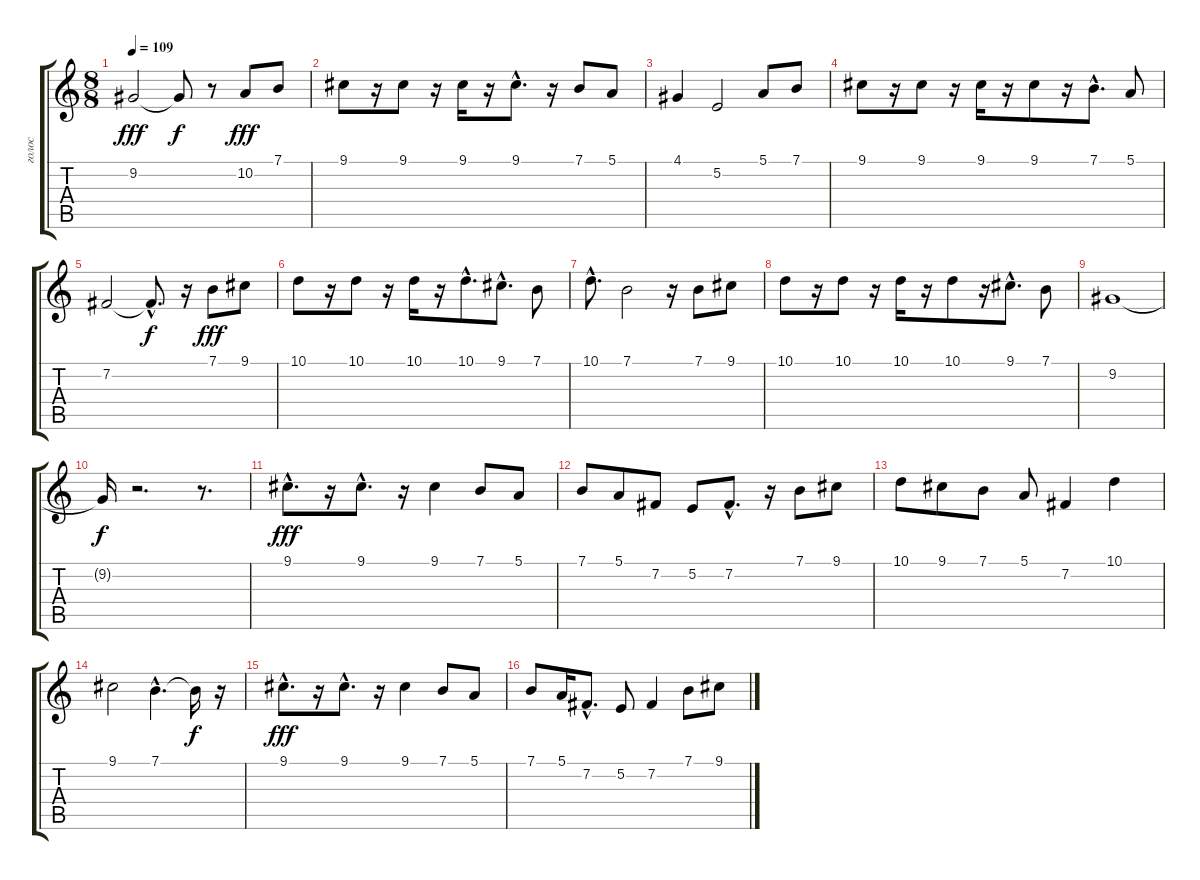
\track ("голос" "голос") {instrument brightacousticpiano}
\staff {score tabs}
\tuning (E4 B3 G3 D3 A2 E2) {hide}
\ts (8 8)
\tempo 109
\clef g2
\ks c
9.2.2{dy fff} 9.2{t}.8{dy f} r.8 10.2.8{dy fff} 7.1.8 |
9.1.8 r.16 9.1.8 r.16 9.1.16 r.16 9.1{hac}.8{d} r.16 7.1.8 5.1.8 |
4.1.4 5.2.2 5.1.8 7.1.8 |
9.1.8 r.16 9.1.8 r.16 9.1.16 r.16 9.1.8 r.16 7.1{hac}.8{d} 5.1.8 |
7.2.2 7.2{hac t}.8{d dy f} r.16 7.1.8{dy fff} 9.1.8 |
10.1.8 r.16 10.1.8 r.16 10.1.16 r.16 10.1{hac}.8{d} 9.1{hac}.8{d} 7.1.8 |
10.1{hac}.8{d} 7.1.2 r.16 7.1.8 9.1.8 |
10.1.8 r.16 10.1.8 r.16 10.1.16 r.16 10.1.8 r.16 9.1{hac}.8{d} 7.1.8 |
9.2.1 |
9.2{t}.16{dy f} r.2{d} r.8{d} |
9.1{hac}.8{d dy fff} r.16 9.1{hac}.8{d} r.16 9.1.4 7.1.8 5.1.8 |
7.1.8 5.1.8 7.2.8 5.2.8 7.2{hac}.8{d} r.16 7.1.8 9.1.8 |
10.1.8 9.1.8 7.1.8 5.1.8 7.2.4 10.1.4 |
9.1.2 7.1{hac}.4{d} 7.1{t}.16{dy f} r.16 |
9.1{hac}.8{d dy fff} r.16 9.1{hac}.8{d} r.16 9.1.4 7.1.8 5.1.8 |
7.1.8 5.1.16 7.2{hac}.8{d} 5.2.8 7.2.4 7.1.8 9.1.8
